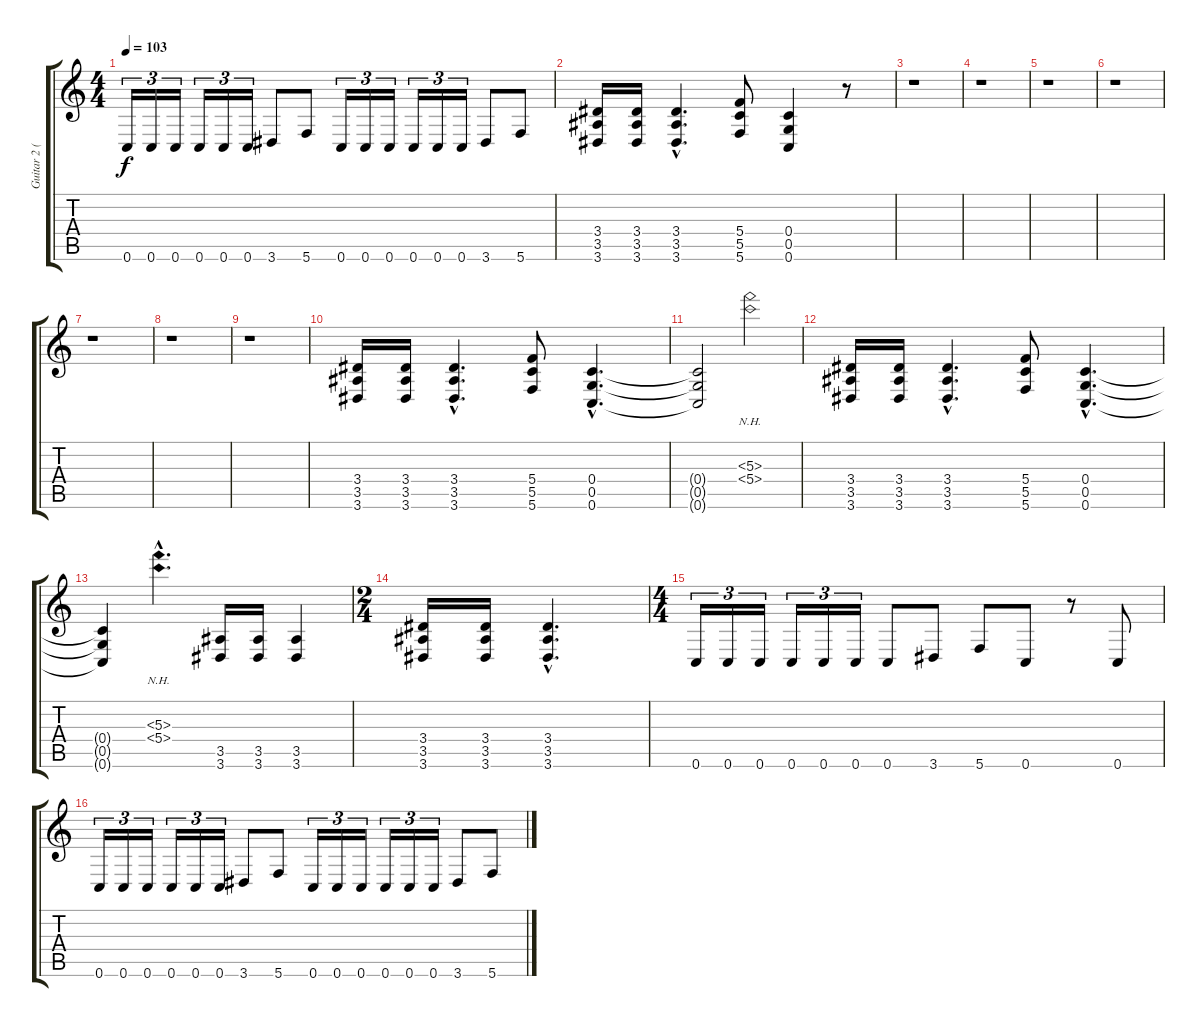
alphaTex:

\track ("Guitar 2 (James)" "Guitar 2 (") {instrument overdrivenguitar}
\staff {score tabs}
\tuning (D4 A3 F3 C3 G2 C2) {hide}
\ts (4 4)
\tempo 103
\clef g2
\ks c
0.6.16{tu (3 2) dy f} 0.6.16{tu (3 2)} 0.6.16{tu (3 2)} 0.6.16{tu (3 2)} 0.6.16{tu (3 2)} 0.6.16{tu (3 2)} 3.6.8 5.6.8 0.6.16{tu (3 2)} 0.6.16{tu (3 2)} 0.6.16{tu (3 2)} 0.6.16{tu (3 2)} 0.6.16{tu (3 2)} 0.6.16{tu (3 2)} 3.6.8 5.6.8 |
(3.4 3.5 3.6).16 (3.4 3.5 3.6).16 (3.4{hac} 3.5{hac} 3.6{hac}).4{d} (5.4 5.5 5.6).8 (0.4 0.5 0.6).4 r.8 |
r.1 |
r.1 |
r.1 |
r.1 |
r.1 |
r.1 |
r.1 |
(3.4 3.5 3.6).16 (3.4 3.5 3.6).16 (3.4{hac} 3.5{hac} 3.6{hac}).4{d} (5.4 5.5 5.6).8 (0.4{hac} 0.5{hac} 0.6{hac}).4{d} |
(0.4{t} 0.5{t} 0.6{t}).2 (5.3{nh} 5.4{nh}).2 |
(3.4 3.5 3.6).16 (3.4 3.5 3.6).16 (3.4{hac} 3.5{hac} 3.6{hac}).4{d} (5.4 5.5 5.6).8 (0.4{hac} 0.5{hac} 0.6{hac}).4{d} |
(0.4{t} 0.5{t} 0.6{t}).4 (5.3{nh hac} 5.4{nh hac}).4{d} (3.5 3.6).16 (3.5 3.6).16 (3.5 3.6).4 |
\ts (2 4)
(3.4 3.5 3.6).16 (3.4 3.5 3.6).16 (3.4{hac} 3.5{hac} 3.6{hac}).4{d} |
\ts (4 4)
0.6.16{tu (3 2)} 0.6.16{tu (3 2)} 0.6.16{tu (3 2)} 0.6.16{tu (3 2)} 0.6.16{tu (3 2)} 0.6.16{tu (3 2)} 0.6.8 3.6.8 5.6.8 0.6.8 r.8 0.6.8 |
0.6.16{tu (3 2)} 0.6.16{tu (3 2)} 0.6.16{tu (3 2)} 0.6.16{tu (3 2)} 0.6.16{tu (3 2)} 0.6.16{tu (3 2)} 3.6.8 5.6.8 0.6.16{tu (3 2)} 0.6.16{tu (3 2)} 0.6.16{tu (3 2)} 0.6.16{tu (3 2)} 0.6.16{tu (3 2)} 0.6.16{tu (3 2)} 3.6.8 5.6.8
